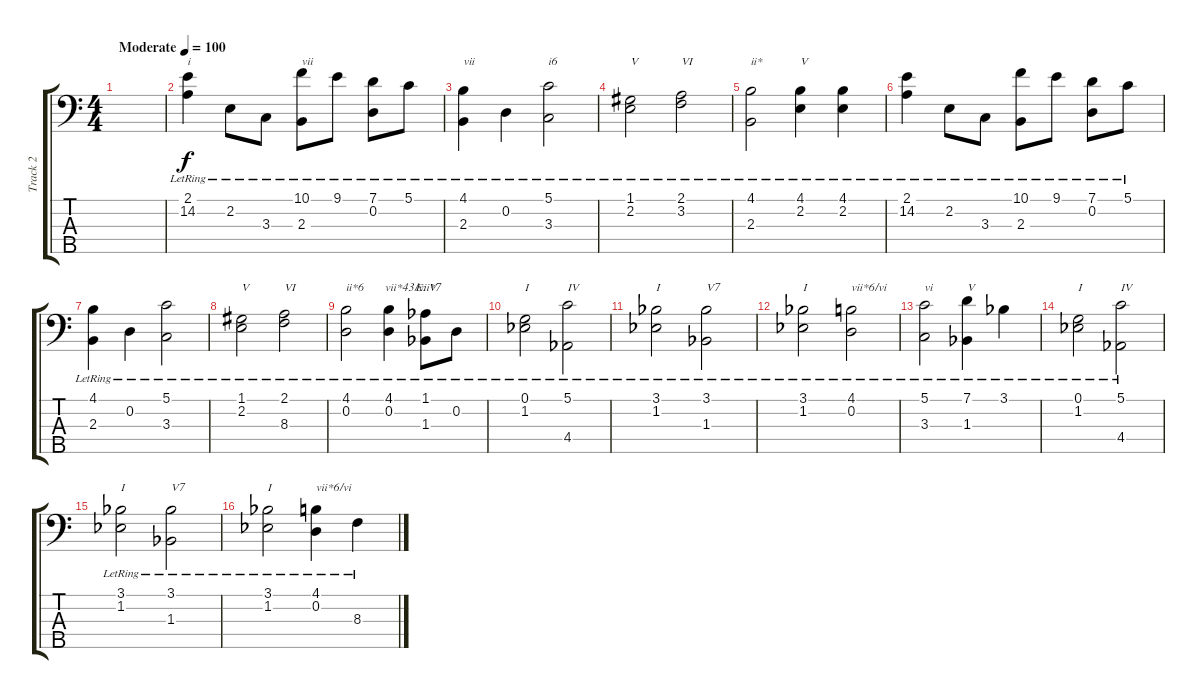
\track ("Track 2" "Track 2") {instrument acousticguitarnylon}
\staff {score tabs}
\tuning (G2 D2 A1 E1 B0) {hide}
\ts (4 4)
\tempo (100 "Moderate")
\clef f4
\ks c
|
\ks aminor
(2.1{lr} 14.2{lr}).4{txt "i"} 2.2{lr}.8 3.3{lr}.8 (10.1{lr} 2.3{lr}).8{txt "vii"} 9.1{lr}.8 (7.1{lr} 0.2{lr}).8 5.1{lr}.8 |
(4.1{lr} 2.3{lr}).4{txt "vii"} 0.2{lr}.4 (5.1{lr} 3.3{lr}).2{txt "i6"} |
(1.1{lr} 2.2{lr}).2{txt "V"} (2.1{lr} 3.2{lr}).2{txt "VI"} |
(4.1{lr} 2.3{lr}).2{txt "ii*"} (4.1{lr} 2.2{lr}).4{txt "V"} (4.1{lr} 2.2{lr}).4 |
(2.1{lr} 14.2{lr}).4 2.2{lr}.8 3.3{lr}.8 (10.1{lr} 2.3{lr}).8 9.1{lr}.8 (7.1{lr} 0.2{lr}).8 5.1{lr}.8 |
(4.1{lr} 2.3{lr}).4 0.2{lr}.4 (5.1{lr} 3.3{lr}).2 |
(1.1{lr} 2.2{lr}).2{txt "V"} (2.1{lr} 8.3{lr}).2{txt "VI"} |
(4.1{lr} 0.2{lr}).2{txt "ii*6       vii*43/vii*7"} (4.1{lr} 0.2{lr}).4{txt "         E: V"} (1.1{lr acc b} 1.3{lr acc b}).8 0.2{lr}.8 |
(0.1{lr} 1.2{lr acc b}).2{txt "I"} (5.1{lr} 4.4{lr acc b}).2{txt "IV"} |
(3.1{lr acc b} 1.2{lr acc b}).2{txt "I"} (3.1{lr acc b} 1.3{lr acc b}).2{txt "V7"} |
(3.1{lr acc b} 1.2{lr acc b}).2{txt "I"} (4.1{lr} 0.2{lr}).2{txt "vii*6/vi"} |
(5.1{lr} 3.3{lr}).2{txt "vi"} (7.1{lr} 1.3{lr acc b}).4{txt "V"} 3.1{lr acc b}.4 |
(0.1{lr} 1.2{lr acc b}).2{txt "I"} (5.1{lr} 4.4{lr acc b}).2{txt "IV"} |
(3.1{lr acc b} 1.2{lr acc b}).2{txt "I"} (3.1{lr acc b} 1.3{lr acc b}).2{txt "V7"} |
(3.1{lr acc b} 1.2{lr acc b}).2{txt "I"} (4.1{lr} 0.2{lr}).4{txt "vii*6/vi"} 8.3{lr}.4
